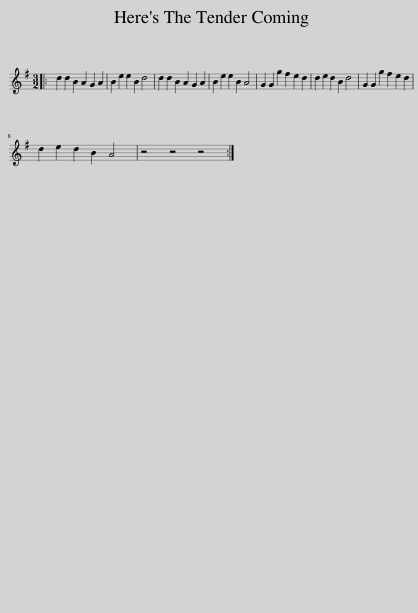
X:1
L:1/8
M:3/2
I:linebreak $
K:G
V:1 treble
V:1
|: d2 d2 B2 A2 G2 A2 | B2 e2 e2 B2 d4 | d2 d2 B2 A2 G2 A2 | B2 e2 e2 B2 A4 | G2 G2 g2 f2 e2 d2 | %5
 d2 e2 d2 B2 d4 | G2 G2 g2 f2 e2 d2 |$ d2 e2 d2 B2 A4 | z4 z4 z4 :| %9
